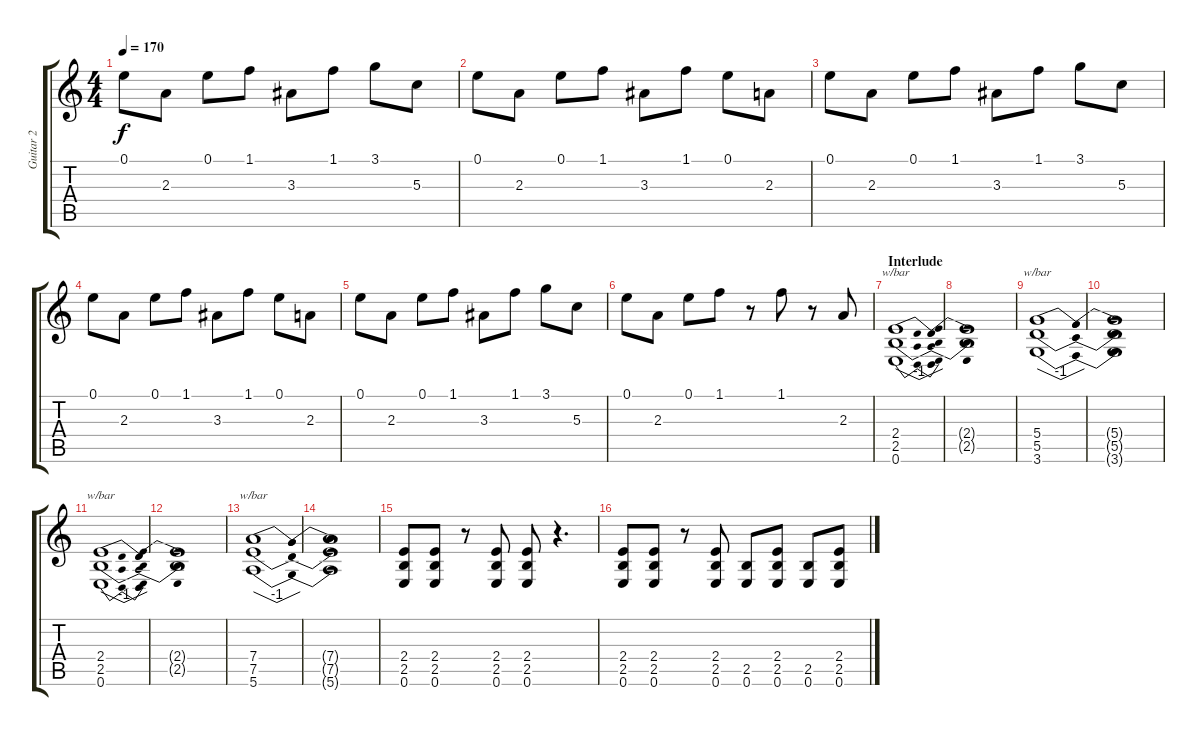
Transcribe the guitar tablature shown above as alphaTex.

\track ("Guitar 2" "Guitar 2") {instrument distortionguitar}
\staff {score tabs}
\tuning (E4 B3 G3 D3 A2 E2) {hide}
\ts (4 4)
\tempo 170
\clef g2
\ks c
0.1.8{dy f} 2.3.8 0.1.8 1.1.8 3.3.8 1.1.8 3.1.8 5.3.8 |
0.1.8 2.3.8 0.1.8 1.1.8 3.3.8 1.1.8 0.1.8 2.3.8 |
0.1.8 2.3.8 0.1.8 1.1.8 3.3.8 1.1.8 3.1.8 5.3.8 |
0.1.8 2.3.8 0.1.8 1.1.8 3.3.8 1.1.8 0.1.8 2.3.8 |
0.1.8 2.3.8 0.1.8 1.1.8 3.3.8 1.1.8 3.1.8 5.3.8 |
0.1.8 2.3.8 0.1.8 1.1.8 r.8 1.1.8 r.8 2.3.8 |
\section ("" "Interlude")
(2.4 2.5 0.6).1{tbe (dip default 0 0 30 -4 60 0)} |
(2.4{t} 2.5{t}).1 |
(5.4 5.5 3.6).1{tbe (dip default 0 0 30 -4 60 0)} |
(5.4{t} 5.5{t} 3.6{t}).1 |
(2.4 2.5 0.6).1{tbe (dip default 0 0 30 -4 60 0)} |
(2.4{t} 2.5{t}).1 |
(7.4 7.5 5.6).1{tbe (dip default 0 0 30 -4 60 0)} |
(7.4{t} 7.5{t} 5.6{t}).1 |
(2.4 2.5 0.6).8 (2.4 2.5 0.6).8 r.8 (2.4 2.5 0.6).8 (2.4 2.5 0.6).8 r.4{d} |
(2.4 2.5 0.6).8 (2.4 2.5 0.6).8 r.8 (2.4 2.5 0.6).8 (2.5 0.6).8 (2.4 2.5 0.6).8 (2.5 0.6).8 (2.4 2.5 0.6).8
